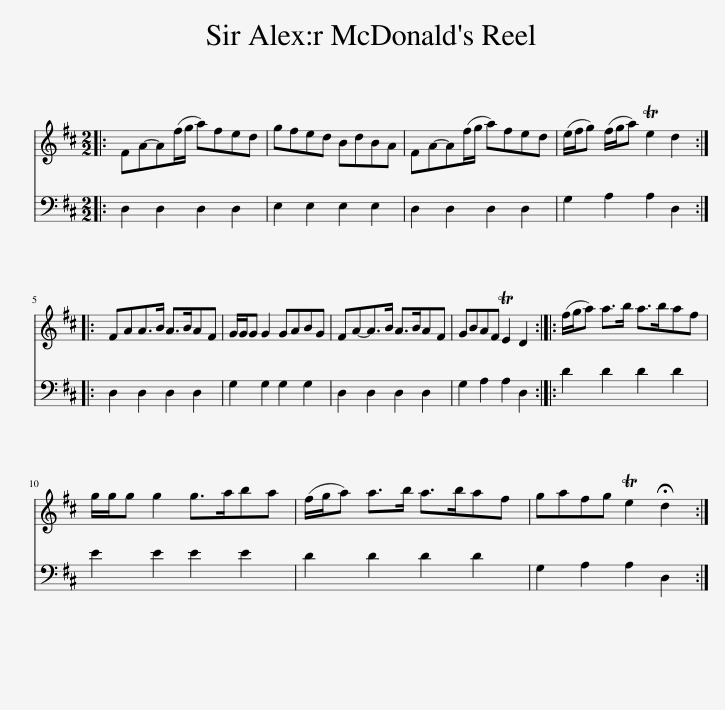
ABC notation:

X:1
%%score 1 2
L:1/8
M:2/2
I:linebreak $
K:D
V:1 treble
V:2 bass
V:1
|: FA-A(f/g/ a)fed | gfed BdBA | FA-A(f/g/ a)fed | (e/f/g) (f/g/a) Te2 d2 ::$ FAA>B A>BAF | %5
 G/G/G G2 GABG | FA-A>B A>BAF | GBAF TE2 D2 :: (f/g/a) a>b a>baf |$ g/g/g g2 g>aba | %10
 (f/g/a) a>b a>baf | gafg Te2 !fermata!d2 :| %12
V:2
|: D,2 D,2 D,2 D,2 | E,2 E,2 E,2 E,2 | D,2 D,2 D,2 D,2 | G,2 A,2 A,2 D,2 ::$ D,2 D,2 D,2 D,2 | %5
 G,2 G,2 G,2 G,2 | D,2 D,2 D,2 D,2 | G,2 A,2 A,2 D,2 :: D2 D2 D2 D2 |$ E2 E2 E2 E2 | %10
 D2 D2 D2 D2 | G,2 A,2 A,2 D,2 :| %12
